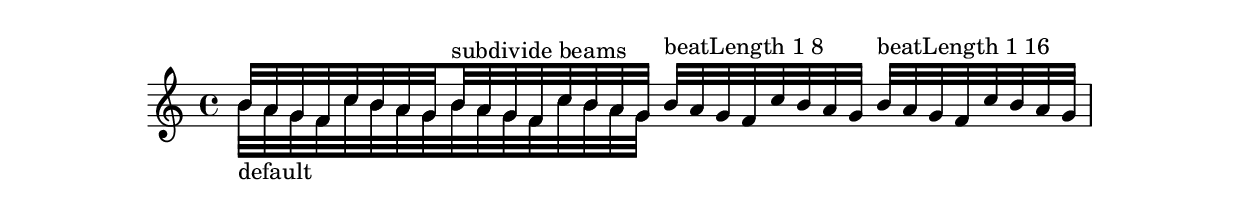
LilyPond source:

%% Do not edit this file; it is auto-generated from LSR http://lsr.dsi.unimi.it
%% This file is in the public domain.
\version "2.11.62"

\header {
  lsrtags = "rhythms"

  texidoces = "
Se pueden subdividir las barras automáticamente.  Estableciendo la
propiedad @code{subdivideBeams}, las barras se subdividen en
posiciones de pulso (tal y como se especifica en @code{beatLength}).

"
  doctitlees = "Subdivisiones de barra automáticas"

  texidoc = "
Beams can be subdivided automatically.  By setting the property
@code{subdivideBeams}, beams are subdivided at beat positions (as
specified in @code{beatLength}). 

"
  doctitle = "Automatic beam subdivisions"
} % begin verbatim

\score {
  \new Staff \relative c'' {
    << {
      \voiceOne
      \set subdivideBeams = ##t
      b32[ a g f c' b a g b^"subdivide beams" a g f c' b a g]
      \oneVoice
    }
    \new Voice {
      \voiceTwo
      b32_"default"[ a g f c' b a g b a g f c' b a g]
    } >>
    \set beatLength = #(ly:make-moment 1 8)
    b32^"beatLength 1 8"[ a g f c' b a g]
    \set beatLength = #(ly:make-moment 1 16)
    b32^"beatLength 1 16"[ a g f c' b a g]
  }
}

